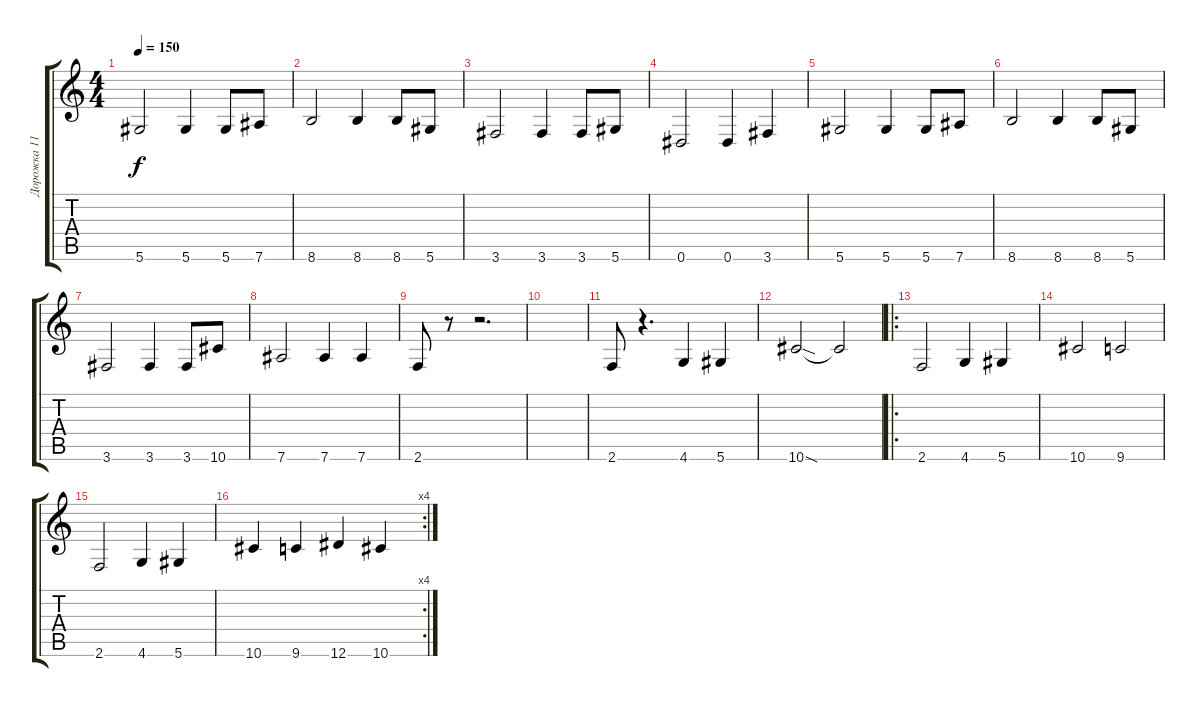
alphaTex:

\track ("Дорожка 11" "Дорожка 11") {instrument electricbassfinger}
\staff {score tabs}
\tuning (Eb4 Bb3 Gb3 Db3 Ab2 Eb2) {hide}
\ts (4 4)
\tempo 150
\clef g2
\ks c
5.6.2{dy f} 5.6.4 5.6.8 7.6.8 |
8.6.2 8.6.4 8.6.8 5.6.8 |
3.6.2 3.6.4 3.6.8 5.6.8 |
0.6.2 0.6.4 3.6.4 |
5.6.2 5.6.4 5.6.8 7.6.8 |
8.6.2 8.6.4 8.6.8 5.6.8 |
3.6.2 3.6.4 3.6.8 10.6.8 |
7.6.2 7.6.4 7.6.4 |
2.6.8 r.8 r.2{d} |
|
2.6.8 r.4{d} 4.6.4 5.6.4 |
10.6{sod}.2 10.6{t}.2 |
\ro
2.6.2 4.6.4 5.6.4 |
10.6.2 9.6.2 |
2.6.2 4.6.4 5.6.4 |
\rc 4
10.6.4 9.6.4 12.6.4 10.6.4
